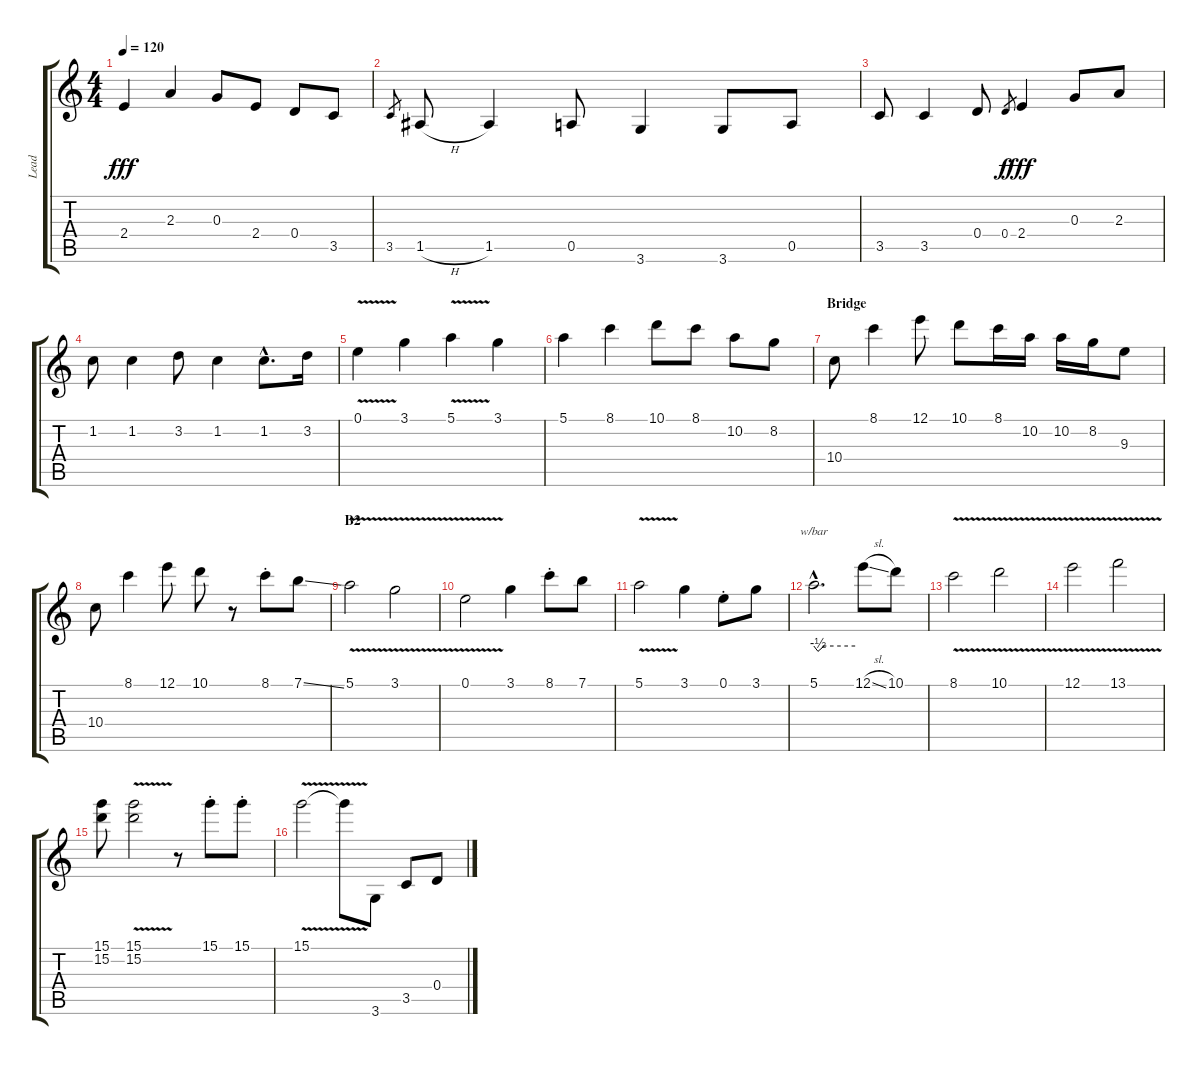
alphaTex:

\track ("Lead" "Lead") {instrument acousticguitarnylon}
\staff {score tabs}
\tuning (E4 B3 G3 D3 A2 E2) {hide}
\ts (4 4)
\tempo 120
\clef g2
\ks c
2.4.4{dy fff} 2.3.4 0.3.8 2.4.8 0.4.8 3.5.8 |
3.5.8{gr} 1.5{h}.8 1.5.4 0.5.8 3.6.4 3.6.8 0.5.8 |
3.5.8 3.5.4 0.4.8 0.4.8{gr dy f} 2.4.4{dy fff} 0.3.8 2.3.8 |
1.2.8 1.2.4 3.2.8 1.2.4 1.2{hac}.8{d} 3.2.16 |
0.1{v}.4 3.1.4 5.1{v}.4 3.1.4 |
5.1.4 8.1.4 10.1.8 8.1.8 10.2.8 8.2.8 |
\section ("" "Bridge")
10.4.8 8.1.4 12.1.8 10.1.8 8.1.16 10.2.16 10.2.16 8.2.16 9.3.8 |
10.4.8 8.1.4 12.1.8 10.1.8 r.8 8.1{st}.8{instrument synthbass2} 7.1{ss}.8 |
\section ("" "B2")
5.1{v}.2 3.1{v}.2 |
0.1{v}.2 3.1.4 8.1{st}.8 7.1.8 |
5.1{v}.2 3.1.4 0.1{st}.8 3.1.8 |
5.1{hac}.2{d tbe (custom default 0 0 6 -2 15 0 60 0)} 12.1{sl}.8 10.1.8 |
8.1{v}.2 10.1{v}.2 |
12.1{v}.2 13.1{v}.2 |
(15.1 15.2).8 (15.1{v} 15.2).2 r.8 15.1{st}.8 15.1{st}.8 |
15.1{v}.2 15.1{t}.8 3.6.8{instrument electricguitarclean} 3.5.8 0.4.8
